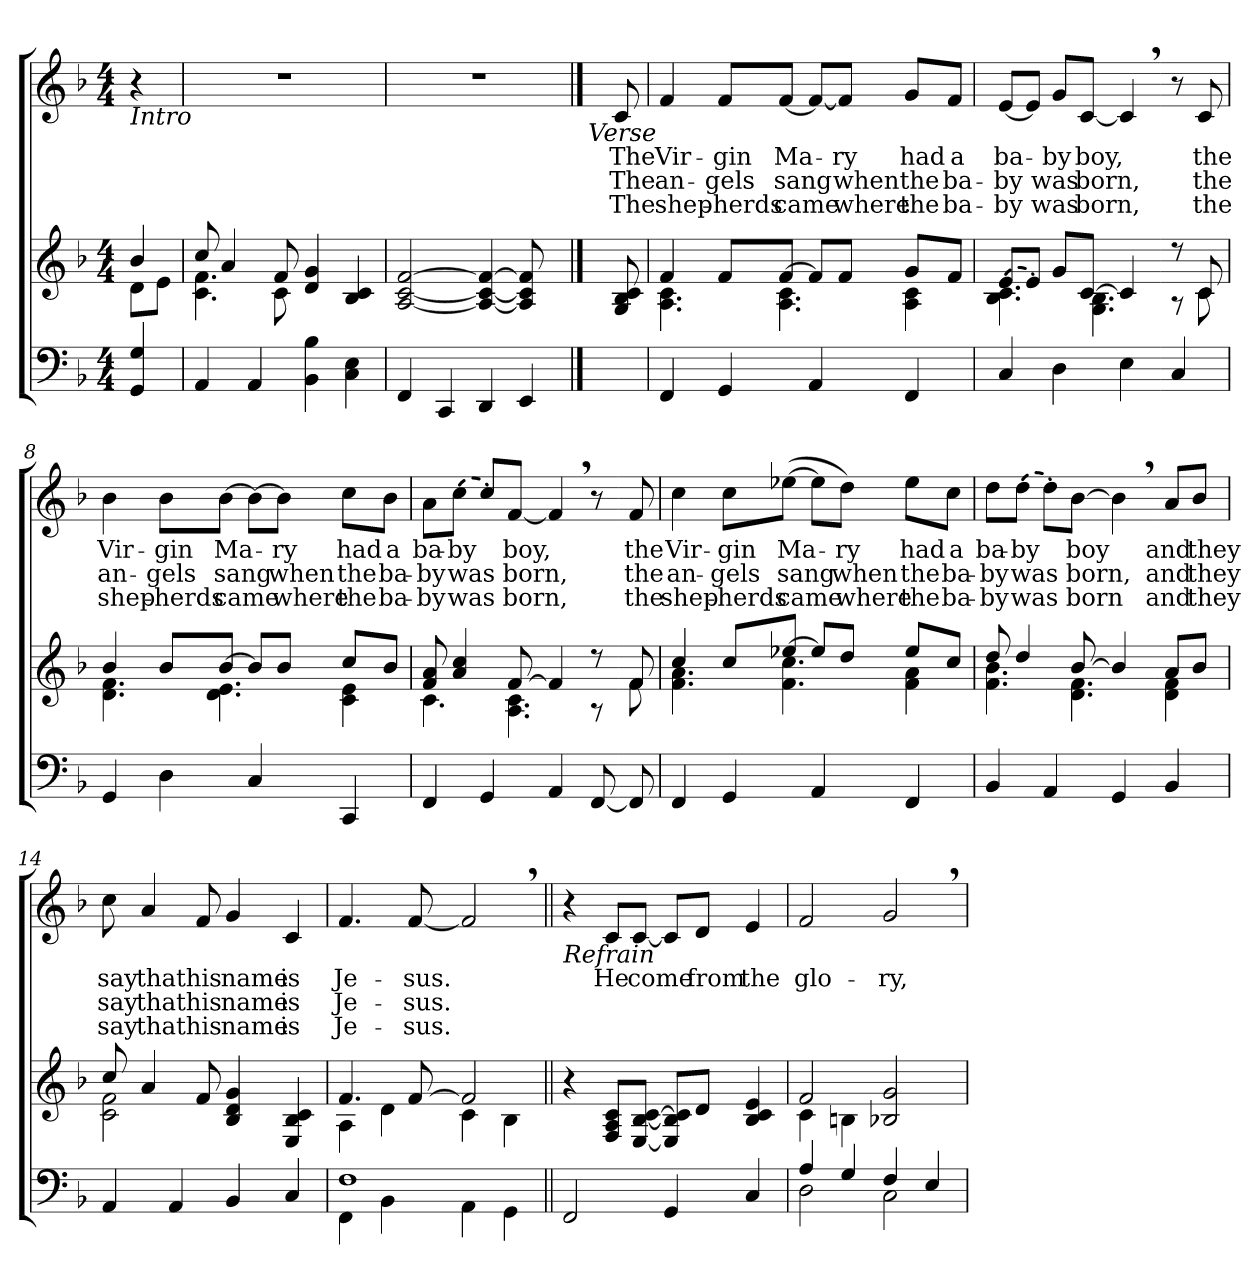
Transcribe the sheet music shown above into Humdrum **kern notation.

**kern	**kern	**kern	**text	**text	**text
*part2	*part2	*part1	*part1	*part1	*part1
*staff3	*staff2	*staff1	*staff1	*staff1	*staff1
*clefF4	*clefG2	*clefG2	*	*	*
*k[b-]	*k[b-]	*k[b-]	*	*	*
*M4/4	*M4/4	*M4/4	*	*	*
=1	=1	=1	=1	=1	=1
*	*^	*	*	*	*
!	!	!	!LO:TX:b:i:t=Intro	!	!	!
4GG/ 4G/	4b-/	8d\L	4r	.	.	.
.	.	8e\J	.	.	.	.
=2	=2	=2	=2	=2	=2	=2
4AA/	8cc/	4.c\ 4.f\	1r	.	.	.
.	4a/	.	.	.	.	.
4AA/	.	.	.	.	.	.
.	8f/	8c\	.	.	.	.
4BB-\ 4B-\	4d/ 4g/	2ryy	.	.	.	.
4C\ 4E\	4B-/ 4c/	.	.	.	.	.
*	*v	*v	*	*	*	*
=3	=3	=3	=3	=3	=3
4FF/	[2A/ [2c/ [2f/	1r	.	.	.
4CC/	.	.	.	.	.
4DD/	4A/_ 4c/_ 4f/_	.	.	.	.
4EE/	8A/] 8c/] 8f/]	.	.	.	.
.	8ryy	.	.	.	.
!!LO:LB:g=z
==4	==4	==4	==4	==4	==4
!	!	!LO:TX:b:i:t=Verse	!	!	!
4ryy	8ryy	8ryy	.	.	.
!	!	!	!LO:LY:b	!LO:LY:b	!LO:LY:b
.	8G/ 8B-/ 8c/	8c/	The	The	The
=5	=5	=5	=5	=5	=5
*	*^	*	*	*	*
!	!	!	!	!LO:LY:b	!LO:LY:b	!LO:LY:b
4FF/	4f/	4.A\ 4.c\	4f/	Vir-	an-	shep-
!	!	!	!	!LO:LY:b	!LO:LY:b	!LO:LY:b
4GG/	8f/L	.	8f/L	-gin	-gels	-herds
!	!	!	!	!LO:LY:b	!LO:LY:b	!LO:LY:b
.	[8f/J	4.A\ 4.c\	[8f/J	Ma-	sang	came
4AA/	8f/L]	.	8f/L_	.	.	.
!	!	!	!	!LO:LY:b	!LO:LY:b	!LO:LY:b
.	8f/J	.	8f/J]	-ry	when	where
!	!	!	!	!LO:LY:b	!LO:LY:b	!LO:LY:b
4FF/	8g/L	4A\ 4c\	8g/L	had	the	the
!	!	!	!	!LO:LY:b	!LO:LY:b	!LO:LY:b
.	8f/J	.	8f/J	a	ba-	ba-
=6	=6	=6	=6	=6	=6	=6
!	!LO:T:dash	!	!	!LO:LY:b	!LO:LY:b	!LO:LY:b
4C/	[8e/L	4.B-\ 4.c\	[8e/L	ba-	-by	-by
.	8e/J]	.	8e/J]	.	.	.
!	!	!	!	!LO:LY:b	!LO:LY:b	!LO:LY:b
4D\	8g/L	.	8g/L	-by	was	was
!	!	!	!	!LO:LY:b	!LO:LY:b	!LO:LY:b
.	[8c/J	4.G\ 4.B-\	[8c/J	boy,	born,	born,
4E\	4c/]	.	4c,/]	.	.	.
!!LO:LB:g=z
=7-	=7-	=7-	=7-	=7-	=7-	=7-
4C/	8r	8r	8r	.	.	.
!	!	!	!	!LO:LY:b	!LO:LY:b	!LO:LY:b
.	8c/	8c\	8c/	the	the	the
=8	=8	=8	=8	=8	=8	=8
!	!	!	!	!LO:LY:b	!LO:LY:b	!LO:LY:b
4GG/	4b-/	4.d\ 4.f\	4b-\	Vir-	an-	shep-
!	!	!	!	!LO:LY:b	!LO:LY:b	!LO:LY:b
4D\	8b-/L	.	8b-\L	-gin	-gels	-herds
!	!	!	!	!LO:LY:b	!LO:LY:b	!LO:LY:b
.	[8b-/J	4.d\ 4.e\	[8b-\J	Ma-	sang	came
4C/	8b-/L]	.	8b-\L_	.	.	.
!	!	!	!	!LO:LY:b	!LO:LY:b	!LO:LY:b
.	8b-/J	.	8b-\J]	-ry	when	where
!	!	!	!	!LO:LY:b	!LO:LY:b	!LO:LY:b
4CC/	8cc/L	4c\ 4e\	8cc\L	had	the	the
!	!	!	!	!LO:LY:b	!LO:LY:b	!LO:LY:b
.	8b-/J	.	8b-\J	a	ba-	ba-
=9	=9	=9	=9	=9	=9	=9
!	!	!	!	!LO:LY:b	!LO:LY:b	!LO:LY:b
4FF/	8f/ 8a/	4.c\	8a\L	ba-	-by	-by
!	!	!	!LO:T:dash	!LO:LY:b	!LO:LY:b	!LO:LY:b
.	4a/ 4cc/	.	[8cc\J	-by	was	was
4GG/	.	.	8cc/L]	.	.	.
!	!	!	!	!LO:LY:b	!LO:LY:b	!LO:LY:b
.	[8f/	4.A\ 4.c\	[8f/J	boy,	born,	born,
4AA/	4f/]	.	4f,/]	.	.	.
[8FF/	8r	8r	8r	.	.	.
!!LO:LB:g=z
=10-	=10-	=10-	=10-	=10-	=10-	=10-
!	!	!	!	!LO:LY:b	!LO:LY:b	!LO:LY:b
8FF/]	8f/	8f\	8f/	the	the	the
=11	=11	=11	=11	=11	=11	=11
!	!	!	!	!LO:LY:b	!LO:LY:b	!LO:LY:b
4FF/	4cc/	4.f\ 4.a\	4cc\	Vir-	an-	shep-
!	!	!	!	!LO:LY:b	!LO:LY:b	!LO:LY:b
4GG/	8cc/L	.	8cc\L	-gin	-gels	-herds
!	!	!	!	!LO:LY:b	!LO:LY:b	!LO:LY:b
.	[8ee-X/J	4.f\ 4.cc\	(>[8ee-X\J	Ma-	sang	came
4AA/	8ee-/L]	.	8ee-\L]	.	.	.
!	!	!	!	!LO:LY:b	!LO:LY:b	!LO:LY:b
.	8dd/J	.	8dd\J)	-ry	when	where
!	!	!	!	!LO:LY:b	!LO:LY:b	!LO:LY:b
4FF/	8ee-/L	4f\ 4a\	8ee-\L	had	the	the
!	!	!	!	!LO:LY:b	!LO:LY:b	!LO:LY:b
.	8cc/J	.	8cc\J	a	ba-	ba-
=12	=12	=12	=12	=12	=12	=12
!	!	!	!	!LO:LY:b	!LO:LY:b	!LO:LY:b
4BB-/	8dd/	4.f\ 4.b-\	8dd\L	ba-	-by	-by
!	!	!	!LO:T:dash	!LO:LY:b	!LO:LY:b	!LO:LY:b
.	4dd/	.	[8dd\J	-by	was	was
4AA/	.	.	8dd\L]	.	.	.
!	!	!	!	!LO:LY:b	!LO:LY:b	!LO:LY:b
.	[8b-/	4.d\ 4.f\	[8b-\J	boy	born,	born
4GG/	4b-/]	.	4b-,\]	.	.	.
!!LO:LB:g=z
=13-	=13-	=13-	=13-	=13-	=13-	=13-
!	!	!	!	!LO:LY:b	!LO:LY:b	!LO:LY:b
4BB-/	8a/L	4d\ 4f\	8a/L	and	and	and
!	!	!	!	!LO:LY:b	!LO:LY:b	!LO:LY:b
.	8b-/J	.	8b-/J	they	they	they
=14	=14	=14	=14	=14	=14	=14
!	!	!	!	!LO:LY:b	!LO:LY:b	!LO:LY:b
4AA/	8cc/	2c\ 2f\	8cc\	say	say	say
!	!	!	!	!LO:LY:b	!LO:LY:b	!LO:LY:b
.	4a/	.	4a/	that	that	that
4AA/	.	.	.	.	.	.
!	!	!	!	!LO:LY:b	!LO:LY:b	!LO:LY:b
.	8f/	.	8f/	his	his	his
!	!	!	!	!LO:LY:b	!LO:LY:b	!LO:LY:b
4BB-/	4B-/ 4d/ 4g/	2ryy	4g/	name	name	name
!	!	!	!	!LO:LY:b	!LO:LY:b	!LO:LY:b
4C/	4E/ 4B-/ 4c/	.	4c/	is	is	is
=15	=15	=15	=15	=15	=15	=15
*^	*	*	*	*	*	*
!	!	!	!	!	!LO:LY:b	!LO:LY:b	!LO:LY:b
1F	4FF\	4.f/	4A\	4.f/	Je-	Je-	Je-
.	4BB-\	.	4d\	.	.	.	.
!	!	!	!	!	!LO:LY:b	!LO:LY:b	!LO:LY:b
.	.	[8f/	.	[8f/	-sus.	-sus.	-sus.
.	4AA\	2f/]	4c\	2f,/]	.	.	.
.	4GG\	.	4B-\	.	.	.	.
!!LO:LB:g=z
=16||	=16||	=16||	=16||	=16||	=16||	=16||	=16||
!	!	!	!	!LO:TX:b:i:t=Refrain	!	!	!
*v	*v	*	*	*	*	*	*
*	*v	*v	*	*	*	*
2FF/	4r	4r	.	.	.
!	!	!	!LO:LY:b	!	!
.	8F/ 8A/ 8c/L	8c/L	He	.	.
!	!	!	!LO:LY:b	!	!
.	[8E/ [8B-/ [8c/J	[8c/J	come	.	.
4GG/	8E/] 8B-/] 8c/]L	8c/L]	.	.	.
!	!	!	!LO:LY:b	!	!
.	8d/J	8d/J	from	.	.
!	!	!	!LO:LY:b	!	!
4C/	4B-/ 4c/ 4e/	4e/	the	.	.
=17	=17	=17	=17	=17	=17
*^	*^	*	*	*	*
!	!	!	!	!	!LO:LY:b	!	!
4A/	2D\	2f/	4c\	2f/	glo-	.	.
4G/	.	.	4Bn\	.	.	.	.
!	!	!	!	!	!LO:LY:b	!	!
4F/	2C\	2B-X/ 2g/	2ryy	2g,/	-ry,	.	.
4E/	.	.	.	.	.	.	.
*v	*v	*	*	*	*	*	*
*	*v	*v	*	*	*	*
=	=	=	=	=	=
*-	*-	*-	*-	*-	*-
